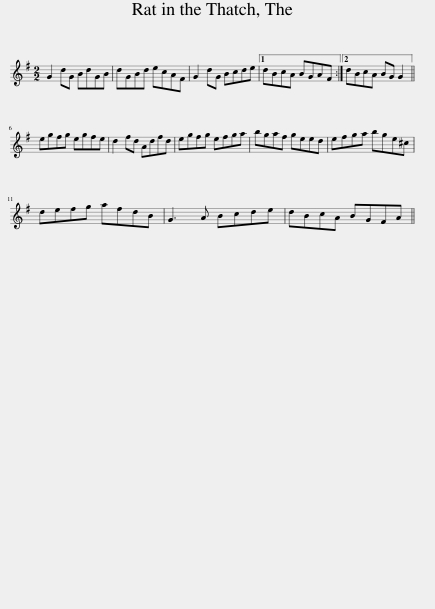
X:1
L:1/8
M:2/2
I:linebreak $
K:G
V:1 treble
V:1
 G2 dG BdGB | dGBd ecAF | G2 dG Bcde |1 dBcA BGAF :|2 dBcA BG G2 ||$ %5
 egfg egfe | d2 fd Adfd | egfg efga | bgaf geed | efga bge^c |$ %10
 defg afdB | G3 A Bcde | dBcA BGFA || %13
